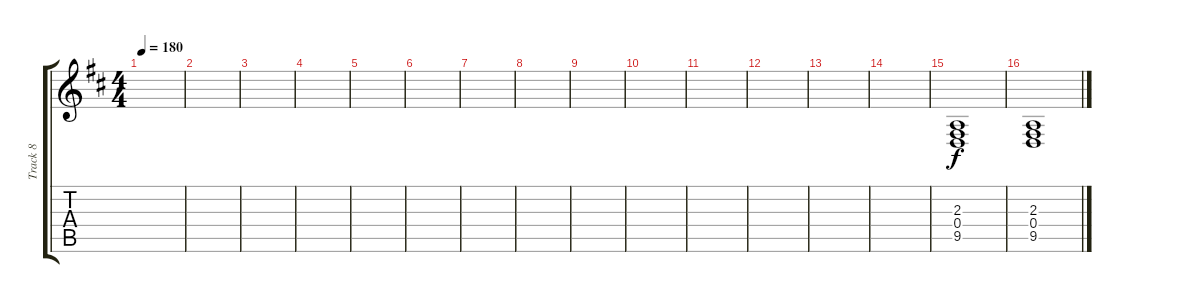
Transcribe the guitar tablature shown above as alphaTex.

\track ("Track 8" "Track 8") {instrument stringensemble1}
\staff {score tabs}
\tuning (E4 B3 G3 D3 A2 E2) {hide}
\ts (4 4)
\tempo 180
\clef g2
\ks d
|
|
|
|
|
|
|
|
|
|
|
|
|
|
(2.3 0.4 9.5).1 |
(2.3 0.4 9.5).1
